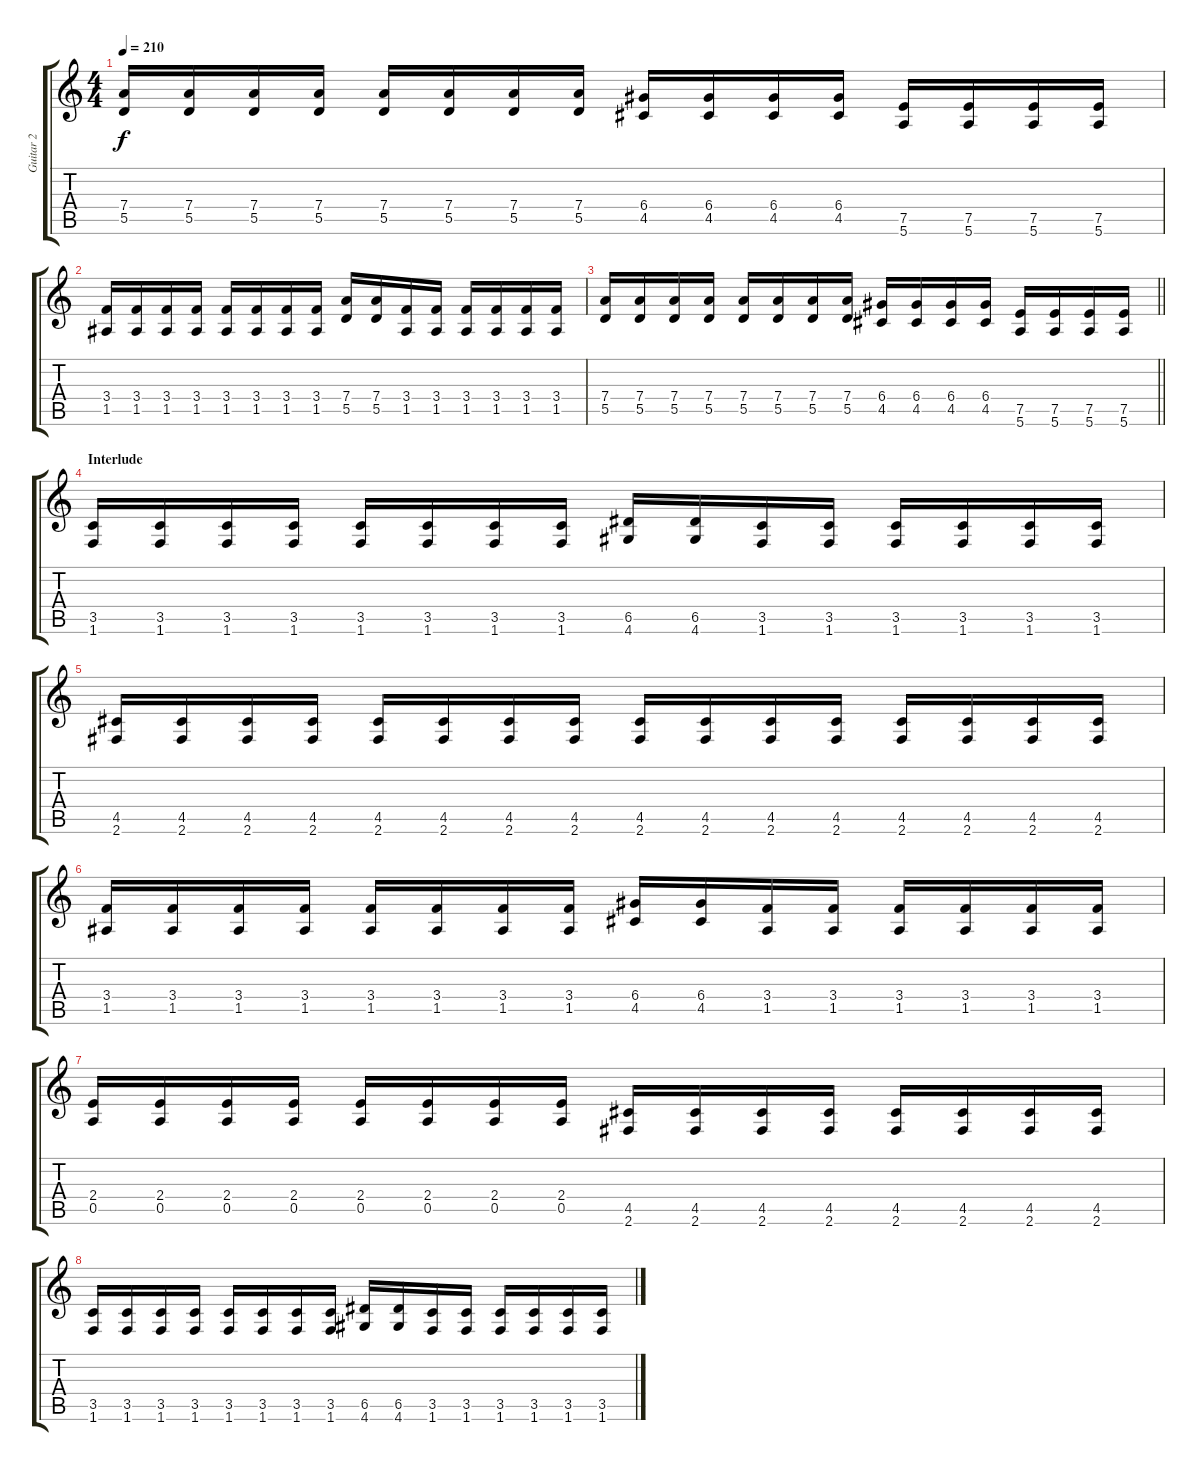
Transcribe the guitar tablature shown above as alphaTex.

\track ("Guitar 2" "Guitar 2") {instrument distortionguitar}
\staff {score tabs}
\tuning (E4 B3 G3 D3 A2 E2) {hide}
\ts (4 4)
\tempo 210
\clef g2
\ks c
(7.4 5.5).16{dy f} (7.4 5.5).16 (7.4 5.5).16 (7.4 5.5).16 (7.4 5.5).16 (7.4 5.5).16 (7.4 5.5).16 (7.4 5.5).16 (6.4 4.5).16 (6.4 4.5).16 (6.4 4.5).16 (6.4 4.5).16 (7.5 5.6).16 (7.5 5.6).16 (7.5 5.6).16 (7.5 5.6).16 |
(3.4 1.5).16 (3.4 1.5).16 (3.4 1.5).16 (3.4 1.5).16 (3.4 1.5).16 (3.4 1.5).16 (3.4 1.5).16 (3.4 1.5).16 (7.4 5.5).16 (7.4 5.5).16 (3.4 1.5).16 (3.4 1.5).16 (3.4 1.5).16 (3.4 1.5).16 (3.4 1.5).16 (3.4 1.5).16 |
\barLineRight lightlight
(7.4 5.5).16 (7.4 5.5).16 (7.4 5.5).16 (7.4 5.5).16 (7.4 5.5).16 (7.4 5.5).16 (7.4 5.5).16 (7.4 5.5).16 (6.4 4.5).16 (6.4 4.5).16 (6.4 4.5).16 (6.4 4.5).16 (7.5 5.6).16 (7.5 5.6).16 (7.5 5.6).16 (7.5 5.6).16 |
\section ("" "Interlude")
(3.5 1.6).16 (3.5 1.6).16 (3.5 1.6).16 (3.5 1.6).16 (3.5 1.6).16 (3.5 1.6).16 (3.5 1.6).16 (3.5 1.6).16 (6.5 4.6).16 (6.5 4.6).16 (3.5 1.6).16 (3.5 1.6).16 (3.5 1.6).16 (3.5 1.6).16 (3.5 1.6).16 (3.5 1.6).16 |
(4.5 2.6).16 (4.5 2.6).16 (4.5 2.6).16 (4.5 2.6).16 (4.5 2.6).16 (4.5 2.6).16 (4.5 2.6).16 (4.5 2.6).16 (4.5 2.6).16 (4.5 2.6).16 (4.5 2.6).16 (4.5 2.6).16 (4.5 2.6).16 (4.5 2.6).16 (4.5 2.6).16 (4.5 2.6).16 |
(3.4 1.5).16 (3.4 1.5).16 (3.4 1.5).16 (3.4 1.5).16 (3.4 1.5).16 (3.4 1.5).16 (3.4 1.5).16 (3.4 1.5).16 (6.4 4.5).16 (6.4 4.5).16 (3.4 1.5).16 (3.4 1.5).16 (3.4 1.5).16 (3.4 1.5).16 (3.4 1.5).16 (3.4 1.5).16 |
(2.4 0.5).16 (2.4 0.5).16 (2.4 0.5).16 (2.4 0.5).16 (2.4 0.5).16 (2.4 0.5).16 (2.4 0.5).16 (2.4 0.5).16 (4.5 2.6).16 (4.5 2.6).16 (4.5 2.6).16 (4.5 2.6).16 (4.5 2.6).16 (4.5 2.6).16 (4.5 2.6).16 (4.5 2.6).16 |
(3.5 1.6).16 (3.5 1.6).16 (3.5 1.6).16 (3.5 1.6).16 (3.5 1.6).16 (3.5 1.6).16 (3.5 1.6).16 (3.5 1.6).16 (6.5 4.6).16 (6.5 4.6).16 (3.5 1.6).16 (3.5 1.6).16 (3.5 1.6).16 (3.5 1.6).16 (3.5 1.6).16 (3.5 1.6).16
